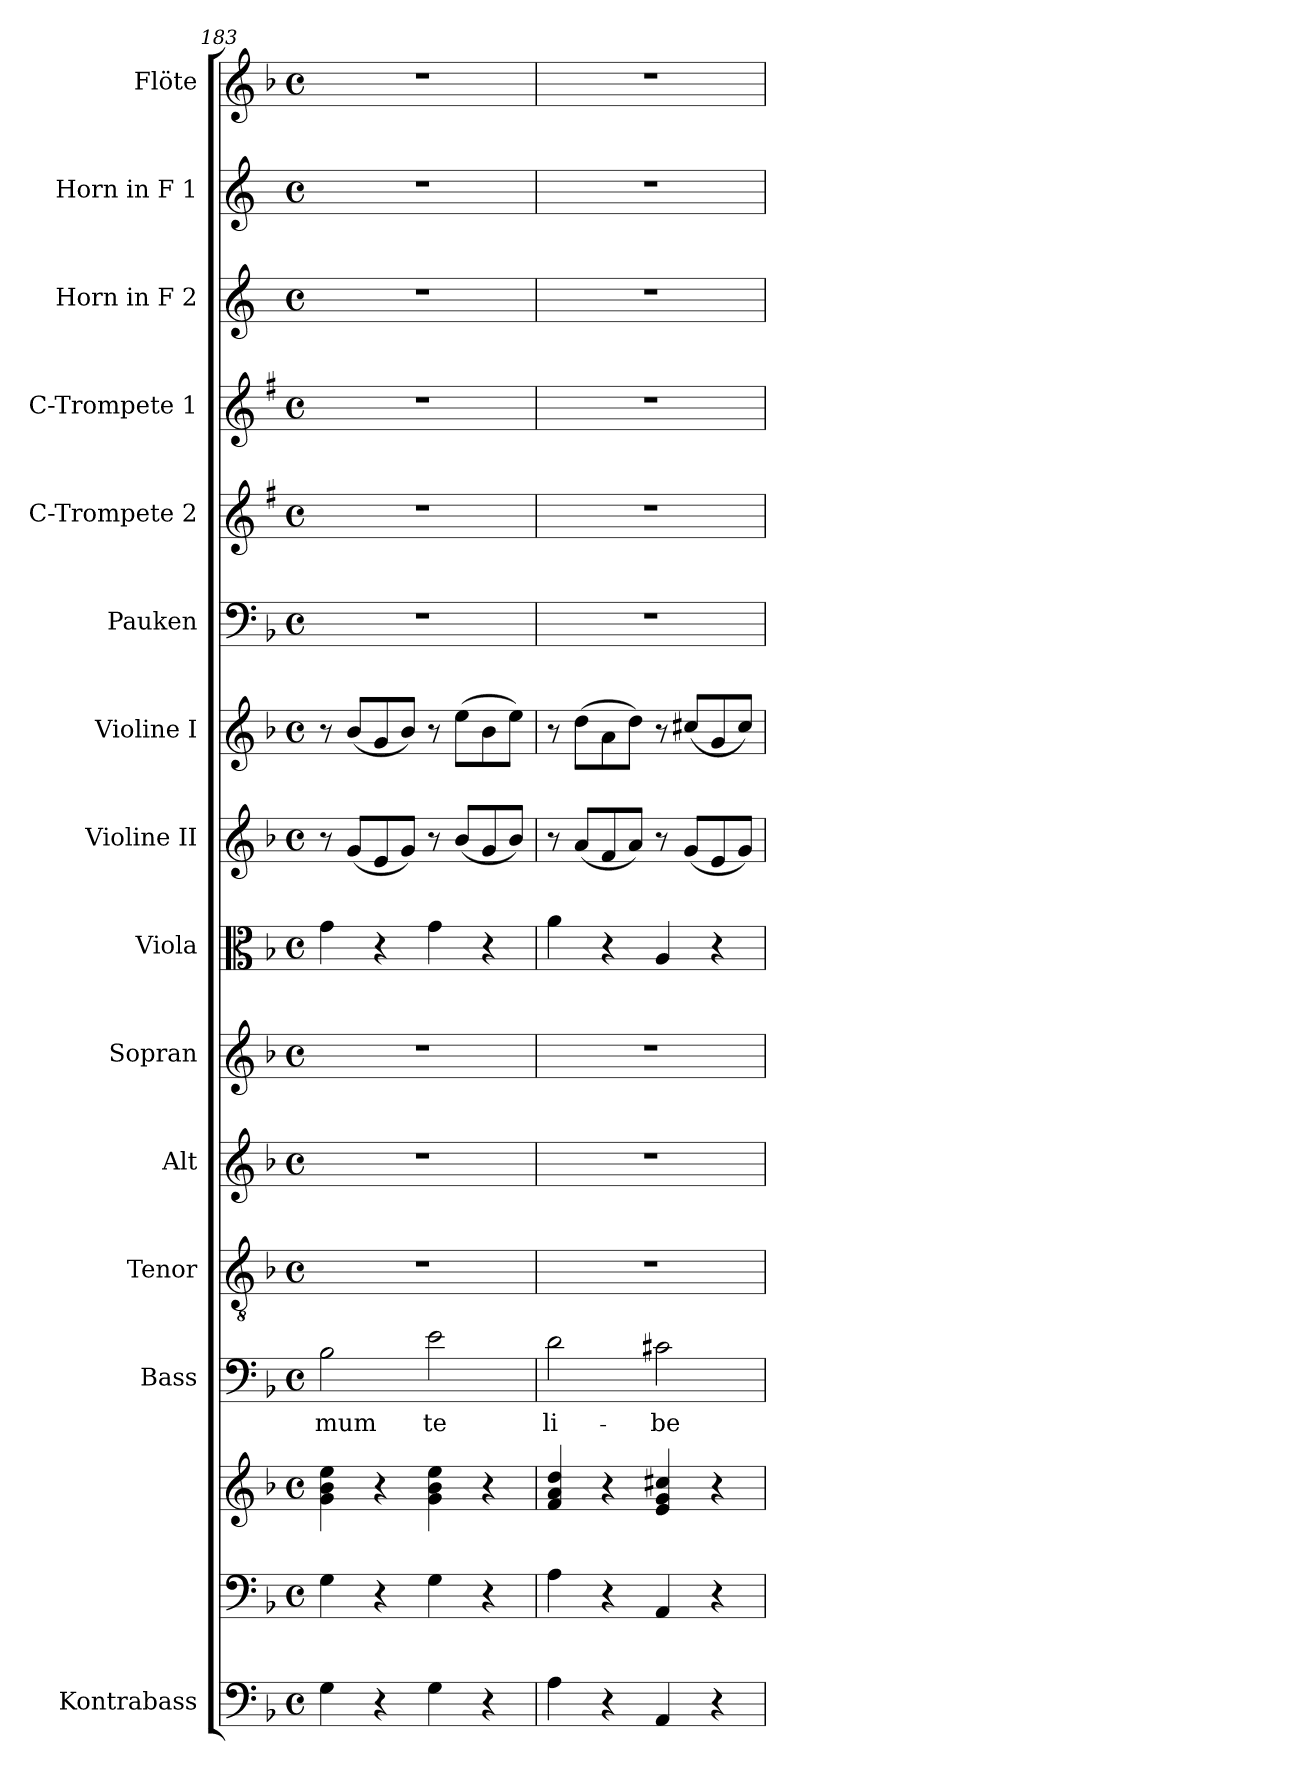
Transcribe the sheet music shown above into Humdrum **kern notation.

**kern	**kern	**kern	**kern	**text	**kern	**kern	**kern	**kern	**kern	**kern	**kern	**kern	**kern	**kern	**kern	**kern
*part15	*part14	*part14	*part13	*part13	*part12	*part11	*part10	*part9	*part8	*part7	*part6	*part5	*part4	*part3	*part2	*part1
*staff16	*staff15	*staff14	*staff13	*staff13	*staff12	*staff11	*staff10	*staff9	*staff8	*staff7	*staff6	*staff5	*staff4	*staff3	*staff2	*staff1
*I"Kontrabass	*	*	*I"Bass	*	*I"Tenor	*I"Alt	*I"Sopran	*I"Viola	*I"Violine II	*I"Violine I	*I"Pauken	*I"C-Trompete 2	*I"C-Trompete 1	*I"Horn in F 2	*I"Horn in F 1	*I"Flöte
*I'Kb.	*	*	*I'B.	*	*I'T.	*I'A.	*I'S.	*I'Vla.	*I'Vl. II	*I'Vl. I	*I'Pk.	*I'C Trp. 2	*I'C Trp. 1	*	*	*I'Fl.
*clefF4	*clefF4	*clefG2	*clefF4	*	*clefGv2	*clefG2	*clefG2	*clefC3	*clefG2	*clefG2	*clefF4	*clefG2	*clefG2	*clefG2	*clefG2	*clefG2
*ITrd7c12	*	*	*	*	*	*	*	*	*	*	*	*ITrd1c2	*ITrd1c2	*ITrd4c7	*ITrd4c7	*
*k[b-]	*k[b-]	*k[b-]	*k[b-]	*	*k[b-]	*k[b-]	*k[b-]	*k[b-]	*k[b-]	*k[b-]	*k[b-]	*k[b-]	*k[b-]	*k[b-]	*k[b-]	*k[b-]
*F:	*F:	*F:	*F:	*	*F:	*F:	*F:	*F:	*F:	*F:	*F:	*F:	*F:	*F:	*F:	*F:
*M4/4	*M4/4	*M4/4	*M4/4	*	*M4/4	*M4/4	*M4/4	*M4/4	*M4/4	*M4/4	*M4/4	*M4/4	*M4/4	*M4/4	*M4/4	*M4/4
*met(c)	*met(c)	*met(c)	*met(c)	*	*met(c)	*met(c)	*met(c)	*met(c)	*met(c)	*met(c)	*met(c)	*met(c)	*met(c)	*met(c)	*met(c)	*met(c)
=183	=183	=183	=183	=183	=183	=183	=183	=183	=183	=183	=183	=183	=183	=183	=183	=183
!	!	!	!	!LO:LY:b	!	!	!	!	!	!	!	!	!	!	!	!
4GG\	4G\	4g\ 4b-\ 4ee\	2B-\	-mum	1r	1r	1r	4g\	8r	8r	1r	1r	1r	1r	1r	1r
.	.	.	.	.	.	.	.	.	(<8g/L	(<8b-/L	.	.	.	.	.	.
4r	4r	4r	.	.	.	.	.	4r	8e/	8g/	.	.	.	.	.	.
.	.	.	.	.	.	.	.	.	8g/J)	8b-/J)	.	.	.	.	.	.
!	!	!	!	!LO:LY:b	!	!	!	!	!	!	!	!	!	!	!	!
4GG\	4G\	4g\ 4b-\ 4ee\	2e\	te	.	.	.	4g\	8r	8r	.	.	.	.	.	.
.	.	.	.	.	.	.	.	.	(<8b-/L	(>8ee\L	.	.	.	.	.	.
4r	4r	4r	.	.	.	.	.	4r	8g/	8b-\	.	.	.	.	.	.
.	.	.	.	.	.	.	.	.	8b-/J)	8ee\J)	.	.	.	.	.	.
=184	=184	=184	=184	=184	=184	=184	=184	=184	=184	=184	=184	=184	=184	=184	=184	=184
!	!	!	!	!LO:LY:b	!	!	!	!	!	!	!	!	!	!	!	!
4AA\	4A\	4f/ 4a/ 4dd/	2d\	li-	1r	1r	1r	4a\	8r	8r	1r	1r	1r	1r	1r	1r
.	.	.	.	.	.	.	.	.	(<8a/L	(>8dd\L	.	.	.	.	.	.
4r	4r	4r	.	.	.	.	.	4r	8f/	8a\	.	.	.	.	.	.
.	.	.	.	.	.	.	.	.	8a/J)	8dd\J)	.	.	.	.	.	.
!	!	!	!	!LO:LY:b	!	!	!	!	!	!	!	!	!	!	!	!
4AAA/	4AA/	4e/ 4g/ 4cc#X/	2c#X\	-be-	.	.	.	4A/	8r	8r	.	.	.	.	.	.
.	.	.	.	.	.	.	.	.	(<8g/L	(<8cc#X/L	.	.	.	.	.	.
4r	4r	4r	.	.	.	.	.	4r	8e/	8g/	.	.	.	.	.	.
.	.	.	.	.	.	.	.	.	8g/J)	8cc#/J)	.	.	.	.	.	.
=	=	=	=	=	=	=	=	=	=	=	=	=	=	=	=	=
*-	*-	*-	*-	*-	*-	*-	*-	*-	*-	*-	*-	*-	*-	*-	*-	*-
